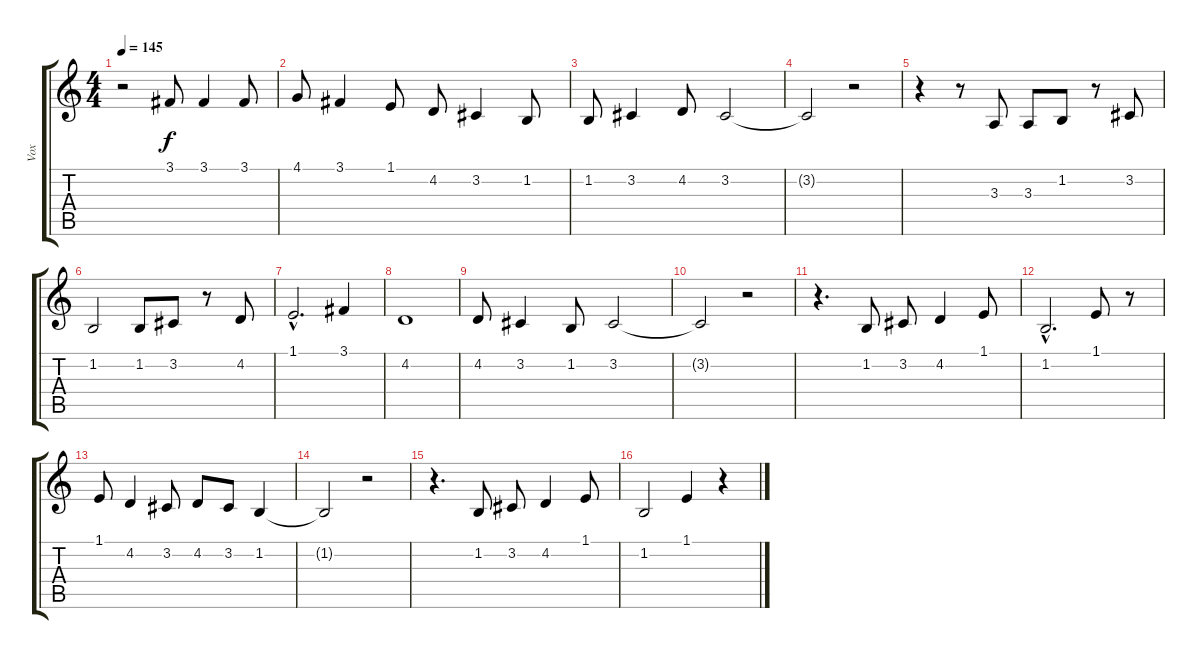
\track ("Vox" "Vox") {instrument flute}
\staff {score tabs}
\tuning (Eb4 Bb3 Gb3 Db3 Ab2 Eb2) {hide}
\ts (4 4)
\tempo 145
\clef g2
\ks c
r.2{dy f} 3.1.8 3.1.4 3.1.8 |
4.1.8 3.1.4 1.1.8 4.2.8 3.2.4 1.2.8 |
1.2.8 3.2.4 4.2.8 3.2.2 |
3.2{t}.2 r.2 |
r.4 r.8 3.3.8 3.3.8 1.2.8 r.8 3.2.8 |
1.2.2 1.2.8 3.2.8 r.8 4.2.8 |
1.1{hac}.2{d} 3.1.4 |
4.2.1 |
4.2.8 3.2.4 1.2.8 3.2.2 |
3.2{t}.2 r.2 |
r.4{d} 1.2.8 3.2.8 4.2.4 1.1.8 |
1.2{hac}.2{d} 1.1.8 r.8 |
1.1.8 4.2.4 3.2.8 4.2.8 3.2.8 1.2.4 |
1.2{t}.2 r.2 |
r.4{d} 1.2.8 3.2.8 4.2.4 1.1.8 |
1.2.2 1.1.4 r.4
